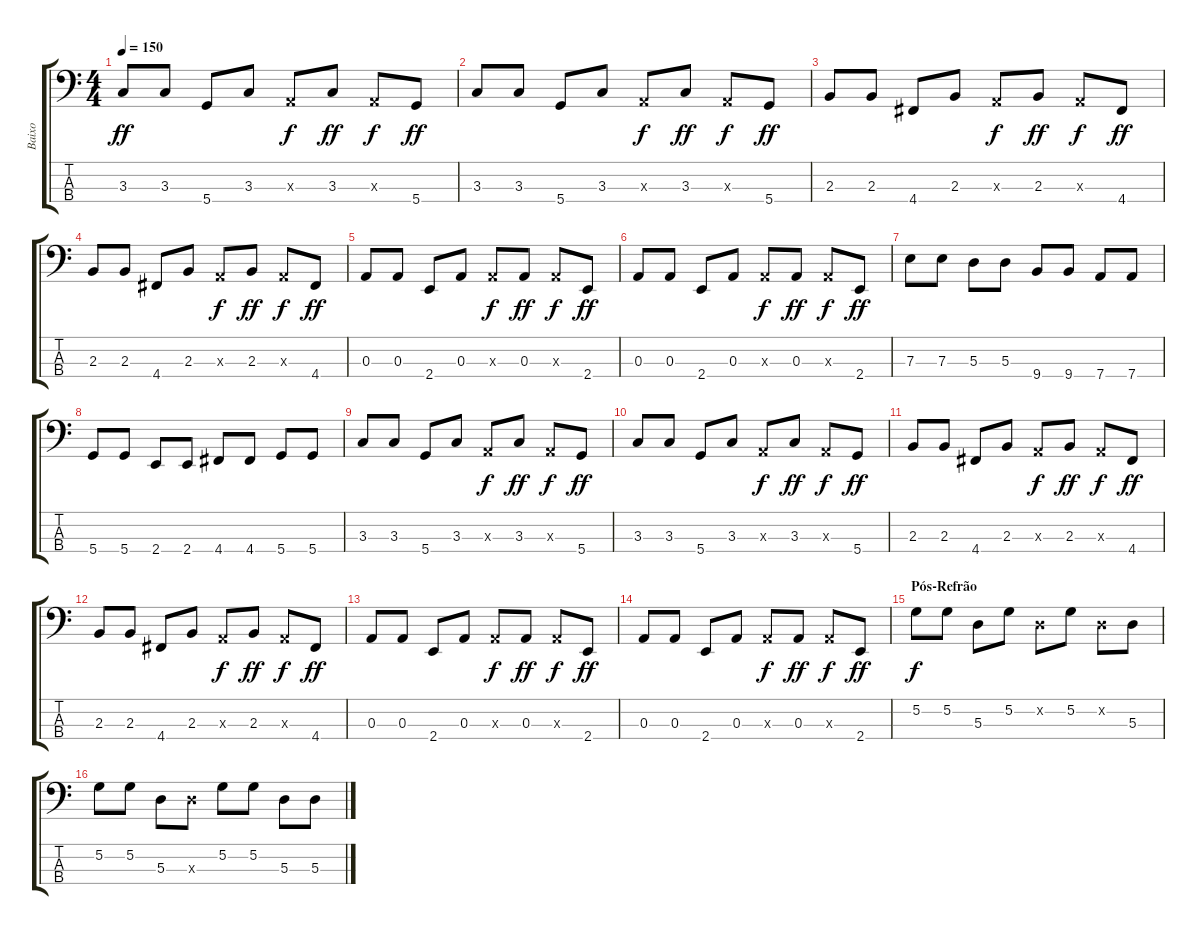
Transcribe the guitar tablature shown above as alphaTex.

\track ("Baixo" "Baixo") {instrument electricbassfinger}
\staff {score tabs}
\tuning (G2 D2 A1 D1) {hide}
\ts (4 4)
\tempo 150
\clef f4
\ks c
3.3.8{dy ff} 3.3.8 5.4.8 3.3.8 0.3{x}.8{dy f} 3.3.8{dy ff} 0.3{x}.8{dy f} 5.4.8{dy ff} |
3.3.8 3.3.8 5.4.8 3.3.8 0.3{x}.8{dy f} 3.3.8{dy ff} 0.3{x}.8{dy f} 5.4.8{dy ff} |
2.3.8 2.3.8 4.4.8 2.3.8 0.3{x}.8{dy f} 2.3.8{dy ff} 0.3{x}.8{dy f} 4.4.8{dy ff} |
2.3.8 2.3.8 4.4.8 2.3.8 0.3{x}.8{dy f} 2.3.8{dy ff} 0.3{x}.8{dy f} 4.4.8{dy ff} |
0.3.8 0.3.8 2.4.8 0.3.8 0.3{x}.8{dy f} 0.3.8{dy ff} 0.3{x}.8{dy f} 2.4.8{dy ff} |
0.3.8 0.3.8 2.4.8 0.3.8 0.3{x}.8{dy f} 0.3.8{dy ff} 0.3{x}.8{dy f} 2.4.8{dy ff} |
7.3.8 7.3.8 5.3.8 5.3.8 9.4.8 9.4.8 7.4.8 7.4.8 |
5.4.8 5.4.8 2.4.8 2.4.8 4.4.8 4.4.8 5.4.8 5.4.8 |
3.3.8 3.3.8 5.4.8 3.3.8 0.3{x}.8{dy f} 3.3.8{dy ff} 0.3{x}.8{dy f} 5.4.8{dy ff} |
3.3.8 3.3.8 5.4.8 3.3.8 0.3{x}.8{dy f} 3.3.8{dy ff} 0.3{x}.8{dy f} 5.4.8{dy ff} |
2.3.8 2.3.8 4.4.8 2.3.8 0.3{x}.8{dy f} 2.3.8{dy ff} 0.3{x}.8{dy f} 4.4.8{dy ff} |
2.3.8 2.3.8 4.4.8 2.3.8 0.3{x}.8{dy f} 2.3.8{dy ff} 0.3{x}.8{dy f} 4.4.8{dy ff} |
0.3.8 0.3.8 2.4.8 0.3.8 0.3{x}.8{dy f} 0.3.8{dy ff} 0.3{x}.8{dy f} 2.4.8{dy ff} |
0.3.8 0.3.8 2.4.8 0.3.8 0.3{x}.8{dy f} 0.3.8{dy ff} 0.3{x}.8{dy f} 2.4.8{dy ff} |
\section ("" "Pós-Refrão")
5.2.8{dy f instrument electricbassfinger} 5.2.8 5.3.8 5.2.8 0.2{x}.8 5.2.8 0.2{x}.8 5.3.8 |
5.2.8 5.2.8 5.3.8 5.3{x}.8 5.2.8 5.2.8 5.3.8 5.3.8
